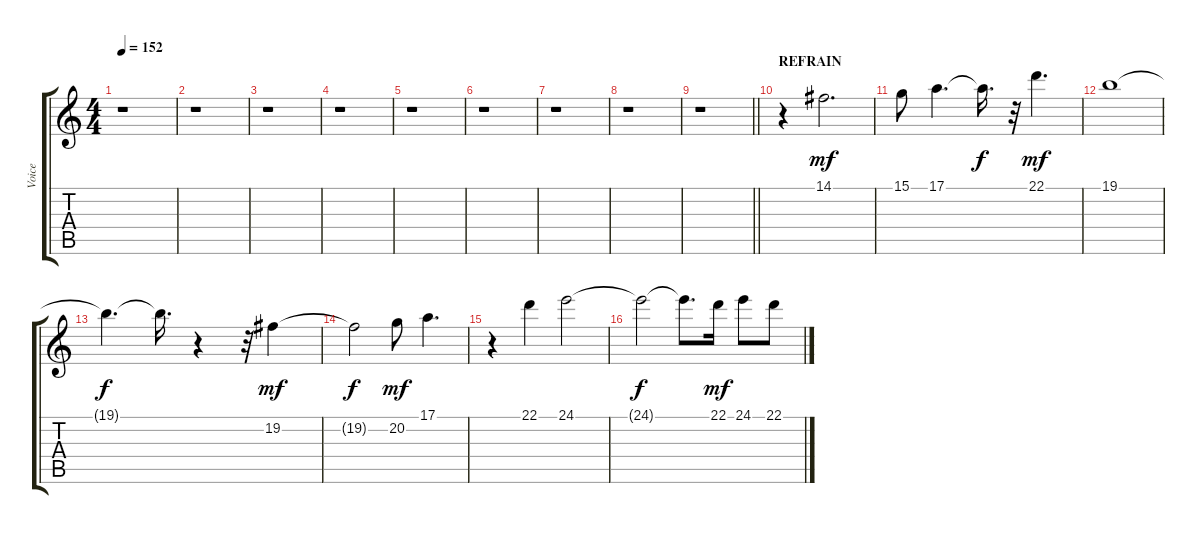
\track ("Voice" "Voice") {instrument lead6voice}
\staff {score tabs}
\tuning (E4 B3 G3 D3 A2 E2) {hide}
\ts (4 4)
\tempo 152
\clef g2
\ks c
r.1{dy f} |
r.1 |
r.1 |
r.1 |
r.1 |
r.1 |
r.1 |
r.1 |
\barLineRight lightlight
r.1 |
\section ("" "REFRAIN")
r.4 14.1.2{d dy mf} |
15.1.8 17.1.4{d} 17.1{t}.16{d dy f} r.32 22.1.4{d dy mf} |
19.1.1 |
19.1{t}.4{d dy f} 19.1{t}.16{d} r.4 r.32 19.2.4{dy mf} |
19.2{t}.2{dy f} 20.2.8{dy mf} 17.1.4{d} |
r.4 22.1.4 24.1.2 |
24.1{t}.2{dy f} 24.1{t}.8{d} 22.1.16{dy mf} 24.1.8 22.1.8
